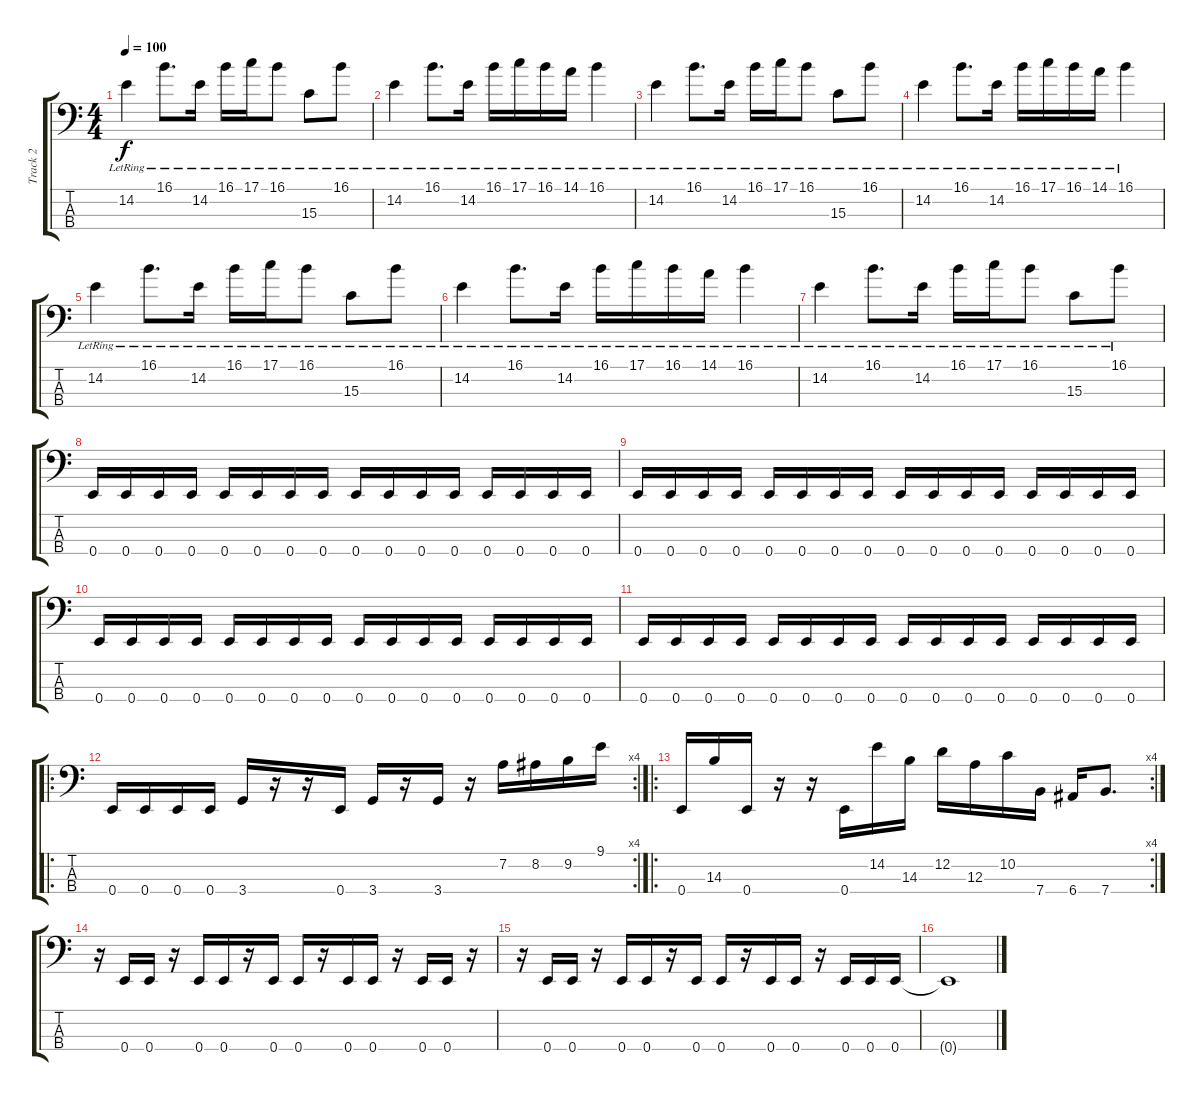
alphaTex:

\track ("Track 2" "Track 2") {instrument electricbassfinger}
\staff {score tabs}
\tuning (G2 D2 A1 E1) {hide}
\ts (4 4)
\tempo 100
\clef f4
\ks c
14.2{lr}.4{dy f} 16.1{lr}.8{d} 14.2{lr}.16 16.1{lr}.16 17.1{lr}.16 16.1{lr}.8 15.3{lr}.8 16.1{lr}.8 |
14.2{lr}.4 16.1{lr}.8{d} 14.2{lr}.16 16.1{lr}.16 17.1{lr}.16 16.1{lr}.16 14.1{lr}.16 16.1{lr}.4 |
14.2{lr}.4 16.1{lr}.8{d} 14.2{lr}.16 16.1{lr}.16 17.1{lr}.16 16.1{lr}.8 15.3{lr}.8 16.1{lr}.8 |
14.2{lr}.4 16.1{lr}.8{d} 14.2{lr}.16 16.1{lr}.16 17.1{lr}.16 16.1{lr}.16 14.1{lr}.16 16.1{lr}.4 |
14.2{lr}.4 16.1{lr}.8{d} 14.2{lr}.16 16.1{lr}.16 17.1{lr}.16 16.1{lr}.8 15.3{lr}.8 16.1{lr}.8 |
14.2{lr}.4 16.1{lr}.8{d} 14.2{lr}.16 16.1{lr}.16 17.1{lr}.16 16.1{lr}.16 14.1{lr}.16 16.1{lr}.4 |
14.2{lr}.4 16.1{lr}.8{d} 14.2{lr}.16 16.1{lr}.16 17.1{lr}.16 16.1{lr}.8 15.3{lr}.8 16.1{lr}.8 |
0.4.16 0.4.16 0.4.16 0.4.16 0.4.16 0.4.16 0.4.16 0.4.16 0.4.16 0.4.16 0.4.16 0.4.16 0.4.16 0.4.16 0.4.16 0.4.16 |
0.4.16 0.4.16 0.4.16 0.4.16 0.4.16 0.4.16 0.4.16 0.4.16 0.4.16 0.4.16 0.4.16 0.4.16 0.4.16 0.4.16 0.4.16 0.4.16 |
0.4.16 0.4.16 0.4.16 0.4.16 0.4.16 0.4.16 0.4.16 0.4.16 0.4.16 0.4.16 0.4.16 0.4.16 0.4.16 0.4.16 0.4.16 0.4.16 |
0.4.16 0.4.16 0.4.16 0.4.16 0.4.16 0.4.16 0.4.16 0.4.16 0.4.16 0.4.16 0.4.16 0.4.16 0.4.16 0.4.16 0.4.16 0.4.16 |
\ro
\rc 4
0.4.16 0.4.16 0.4.16 0.4.16 3.4.16 r.16 r.16 0.4.16 3.4.16 r.16 3.4.16 r.16 7.2.16 8.2.16 9.2.16 9.1.16 |
\ro
\rc 4
0.4.16 14.3.16 0.4.16 r.16 r.16 0.4.16 14.2.16 14.3.16 12.2.16 12.3.16 10.2.16 7.4.16 6.4.16 7.4.8{d} |
r.16 0.4.16 0.4.16 r.16 0.4.16 0.4.16 r.16 0.4.16 0.4.16 r.16 0.4.16 0.4.16 r.16 0.4.16 0.4.16 r.16 |
r.16 0.4.16 0.4.16 r.16 0.4.16 0.4.16 r.16 0.4.16 0.4.16 r.16 0.4.16 0.4.16 r.16 0.4.16 0.4.16 0.4.16 |
0.4{t}.1
